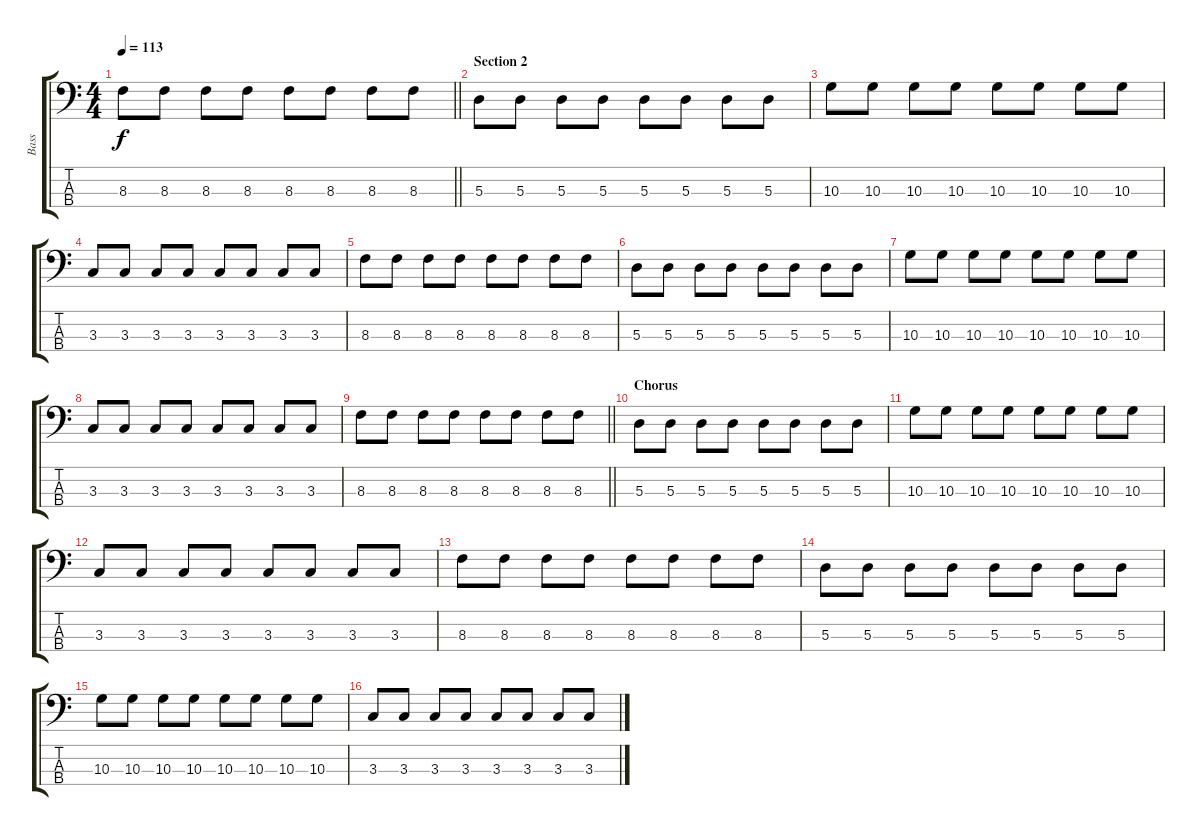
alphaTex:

\track ("Bass" "Bass") {instrument electricbassfinger}
\staff {score tabs}
\tuning (G2 D2 A1 E1) {hide}
\ts (4 4)
\tempo 113
\clef f4
\barLineRight lightlight
\ks c
8.3.8{dy f} 8.3.8 8.3.8 8.3.8 8.3.8 8.3.8 8.3.8 8.3.8 |
\section ("" "Section 2")
5.3.8 5.3.8 5.3.8 5.3.8 5.3.8 5.3.8 5.3.8 5.3.8 |
10.3.8 10.3.8 10.3.8 10.3.8 10.3.8 10.3.8 10.3.8 10.3.8 |
3.3.8 3.3.8 3.3.8 3.3.8 3.3.8 3.3.8 3.3.8 3.3.8 |
8.3.8 8.3.8 8.3.8 8.3.8 8.3.8 8.3.8 8.3.8 8.3.8 |
5.3.8 5.3.8 5.3.8 5.3.8 5.3.8 5.3.8 5.3.8 5.3.8 |
10.3.8 10.3.8 10.3.8 10.3.8 10.3.8 10.3.8 10.3.8 10.3.8 |
3.3.8 3.3.8 3.3.8 3.3.8 3.3.8 3.3.8 3.3.8 3.3.8 |
\barLineRight lightlight
8.3.8 8.3.8 8.3.8 8.3.8 8.3.8 8.3.8 8.3.8 8.3.8 |
\section ("" "Chorus")
5.3.8 5.3.8 5.3.8 5.3.8 5.3.8 5.3.8 5.3.8 5.3.8 |
10.3.8 10.3.8 10.3.8 10.3.8 10.3.8 10.3.8 10.3.8 10.3.8 |
3.3.8 3.3.8 3.3.8 3.3.8 3.3.8 3.3.8 3.3.8 3.3.8 |
8.3.8 8.3.8 8.3.8 8.3.8 8.3.8 8.3.8 8.3.8 8.3.8 |
5.3.8 5.3.8 5.3.8 5.3.8 5.3.8 5.3.8 5.3.8 5.3.8 |
10.3.8 10.3.8 10.3.8 10.3.8 10.3.8 10.3.8 10.3.8 10.3.8 |
3.3.8 3.3.8 3.3.8 3.3.8 3.3.8 3.3.8 3.3.8 3.3.8
